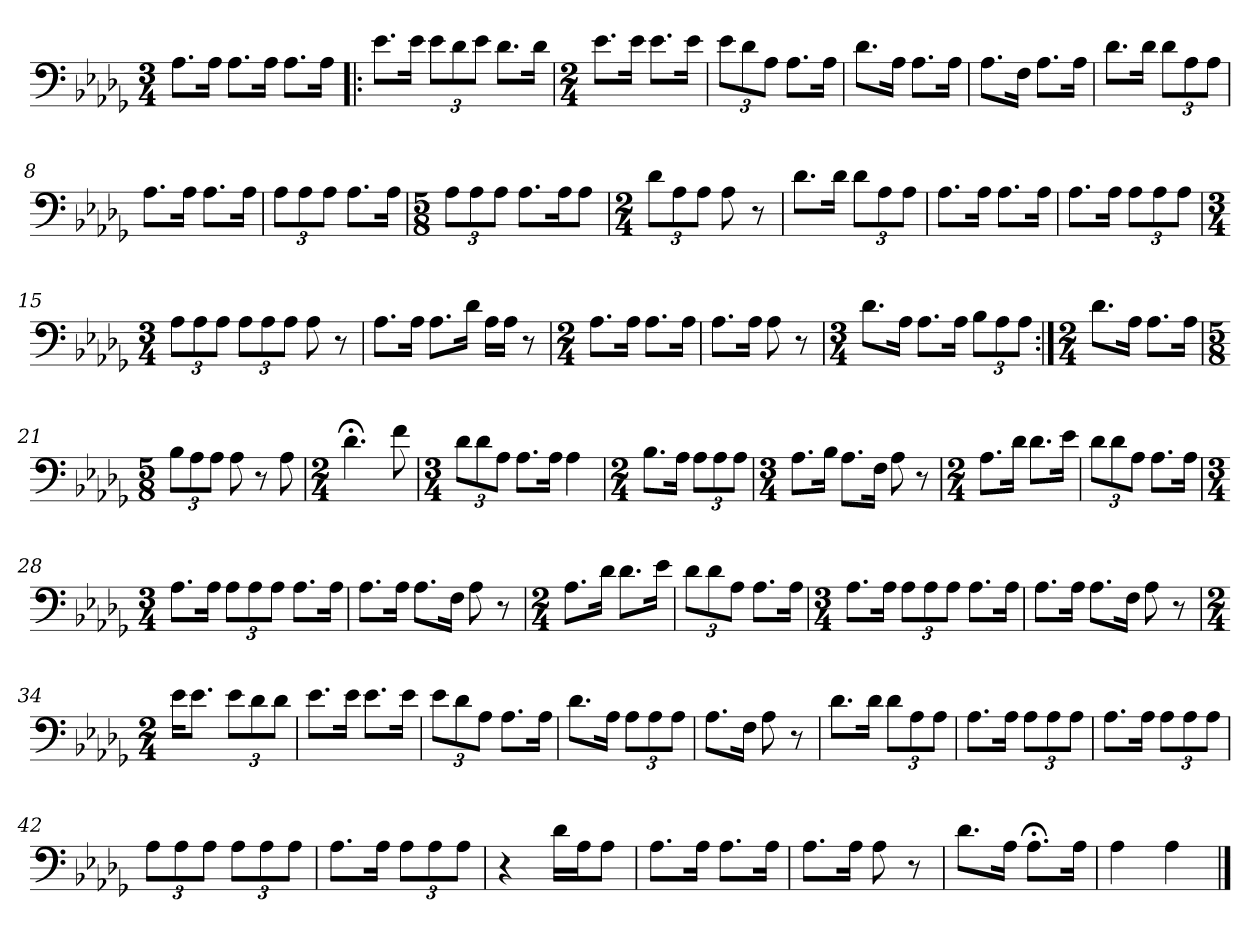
**kern
*part1
*staff1
*clefF4
*k[b-e-a-d-g-]
*M3/4
=1
8.A-\L
16A-\Jk
8.A-\L
16A-\Jk
8.A-\L
16A-\Jk
=2!|:
8.e-\L
16e-\Jk
12e-\L
12d-\
12e-\J
8.d-\L
16d-\Jk
=3
*M2/4
8.e-\L
16e-\Jk
8.e-\L
16e-\Jk
=4
12e-\L
12d-\
12A-\J
8.A-\L
16A-\Jk
=5
8.d-\L
16A-\Jk
8.A-\L
16A-\Jk
=6
8.A-\L
16F\Jk
8.A-\L
16A-\Jk
=7
8.d-\L
16d-\Jk
12d-\L
12A-\
12A-\J
=8
8.A-\L
16A-\Jk
8.A-\L
16A-\Jk
=9
12A-\L
12A-\
12A-\J
8.A-\L
16A-\Jk
=10
*M5/8
12A-\L
12A-\
12A-\J
8.A-\L
16A-\K
8A-\J
=11
*M2/4
12d-\L
12A-\
12A-\J
8A-\
8r
=12
8.d-\L
16d-\Jk
12d-\L
12A-\
12A-\J
=13
8.A-\L
16A-\Jk
8.A-\L
16A-\Jk
=14
8.A-\L
16A-\Jk
12A-\L
12A-\
12A-\J
=15
*M3/4
12A-\L
12A-\
12A-\J
12A-\L
12A-\
12A-\J
8A-\
8r
=16
8.A-\L
16A-\Jk
8.A-\L
16d-\Jk
16A-\LL
16A-\JJ
8r
=17
*M2/4
8.A-\L
16A-\Jk
8.A-\L
16A-\Jk
=18
8.A-\L
16A-\Jk
8A-\
8r
=19
*M3/4
8.d-\L
16A-\Jk
8.A-\L
16A-\Jk
12B-\L
12A-\
12A-\J
=20:|!
*M2/4
8.d-\L
16A-\Jk
8.A-\L
16A-\Jk
=21
*M5/8
12B-\L
12A-\
12A-\J
8A-\
8r
8A-\
=22
*M2/4
4.d-;<\
8f\
=23
*M3/4
12d-\L
12d-\
12A-\J
8.A-\L
16A-\Jk
4A-\
=24
*M2/4
8.B-\L
16A-\Jk
12A-\L
12A-\
12A-\J
=25
*M3/4
8.A-\L
16B-\Jk
8.A-\L
16F\Jk
8A-\
8r
=26
*M2/4
8.A-\L
16d-\Jk
8.d-\L
16e-\Jk
=27
12d-\L
12d-\
12A-\J
8.A-\L
16A-\Jk
=28
*M3/4
8.A-\L
16A-\Jk
12A-\L
12A-\
12A-\J
8.A-\L
16A-\Jk
=29
8.A-\L
16A-\Jk
8.A-\L
16F\Jk
8A-\
8r
=30
*M2/4
8.A-\L
16d-\Jk
8.d-\L
16e-\Jk
=31
12d-\L
12d-\
12A-\J
8.A-\L
16A-\Jk
=32
*M3/4
8.A-\L
16A-\Jk
12A-\L
12A-\
12A-\J
8.A-\L
16A-\Jk
=33
8.A-\L
16A-\Jk
8.A-\L
16F\Jk
8A-\
8r
=34
*M2/4
16e-\KL
8.e-\J
12e-\L
12d-\
12d-\J
=35
8.e-\L
16e-\Jk
8.e-\L
16e-\Jk
=36
12e-\L
12d-\
12A-\J
8.A-\L
16A-\Jk
=37
8.d-\L
16A-\Jk
12A-\L
12A-\
12A-\J
=38
8.A-\L
16F\Jk
8A-\
8r
=39
8.d-\L
16d-\Jk
12d-\L
12A-\
12A-\J
=40
8.A-\L
16A-\Jk
12A-\L
12A-\
12A-\J
=41
8.A-\L
16A-\Jk
12A-\L
12A-\
12A-\J
=42
12A-\L
12A-\
12A-\J
12A-\L
12A-\
12A-\J
=43
8.A-\L
16A-\Jk
12A-\L
12A-\
12A-\J
=44
4r
16d-\LL
16A-\J
8A-\J
=45
8.A-\L
16A-\Jk
8.A-\L
16A-\Jk
=46
8.A-\L
16A-\Jk
8A-\
8r
=47
8.d-\L
16A-\Jk
8.A-;<\L
16A-\Jk
=48
4A-\
4A-\
==
*-
